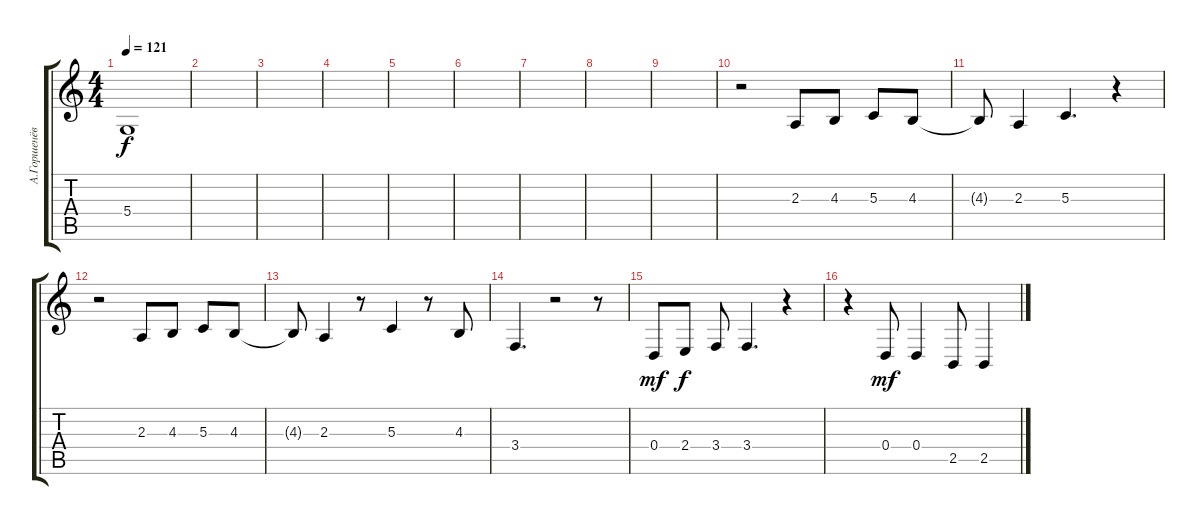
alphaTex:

\track ("А.Горшенёв" "А.Горшенёв") {instrument flute}
\staff {score tabs}
\tuning (E4 B3 G3 D3 A2 E2) {hide}
\ts (4 4)
\tempo 121
\clef g2
\ks c
5.4{t}.1{dy f} |
|
|
|
|
|
|
|
|
r.2 2.3.8 4.3.8 5.3.8 4.3.8 |
4.3{t}.8 2.3.4 5.3.4{d} r.4 |
r.2 2.3.8 4.3.8 5.3.8 4.3.8 |
4.3{t}.8 2.3.4 r.8 5.3.4 r.8 4.3.8 |
3.4.4{d} r.2 r.8 |
0.4.8{dy mf} 2.4.8{dy f} 3.4.8 3.4.4{d} r.4 |
r.4 0.4.8{dy mf} 0.4.4 2.5.8 2.5.4
